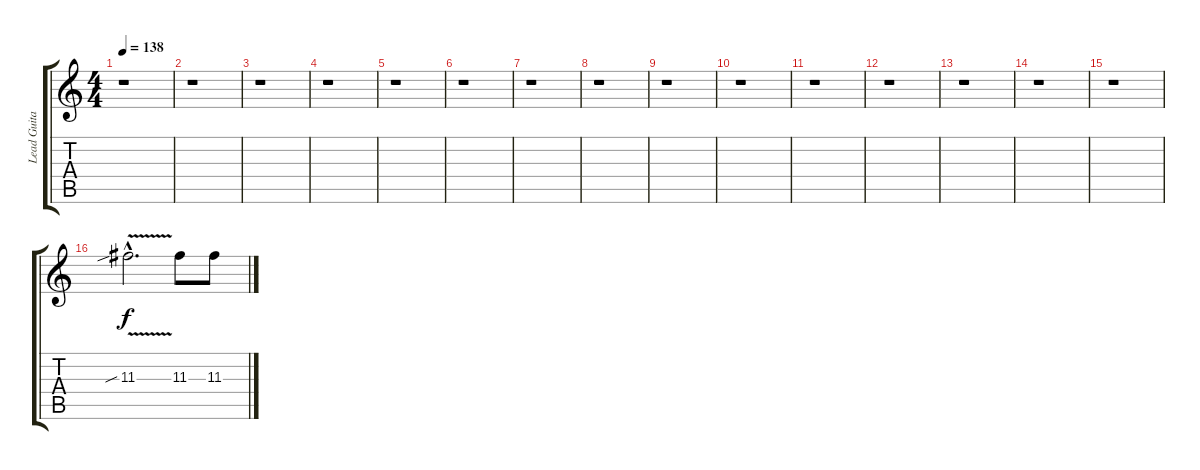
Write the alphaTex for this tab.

\track ("Lead Guitar" "Lead Guita") {instrument overdrivenguitar}
\staff {score tabs}
\tuning (E4 B3 G3 D3 A2 E2) {hide}
\ts (4 4)
\tempo 138
\clef g2
\ks c
r.1{dy f} |
r.1 |
r.1 |
r.1 |
r.1 |
r.1 |
r.1 |
r.1 |
r.1 |
r.1 |
r.1 |
r.1 |
r.1 |
r.1 |
r.1 |
11.3{v sib hac}.2{d} 11.3.8 11.3{ss}.8
